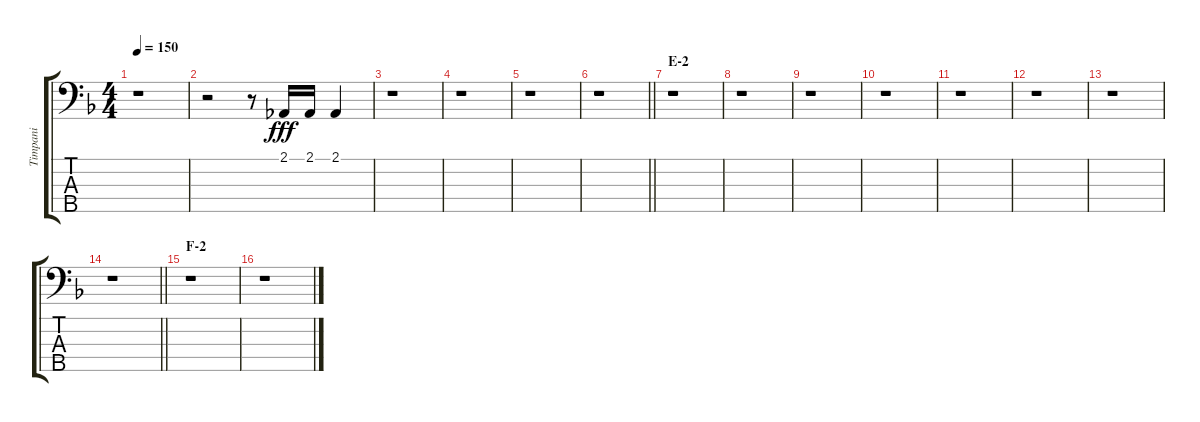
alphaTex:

\track ("Timpani" "Timpani") {instrument timpani}
\staff {score tabs}
\tuning (Gb2 Db2 Ab1 Eb1 Bb0) {hide}
\ts (4 4)
\tempo 150
\clef f4
\ks f
r.1{dy fff} |
r.2 r.8 2.1.16 2.1.16 2.1.4 |
r.1 |
r.1 |
r.1 |
\barLineRight lightlight
r.1 |
\section ("" "E-2")
r.1 |
r.1 |
r.1 |
r.1 |
r.1 |
r.1 |
r.1 |
\barLineRight lightlight
r.1 |
\section ("" "F-2")
r.1 |
r.1
